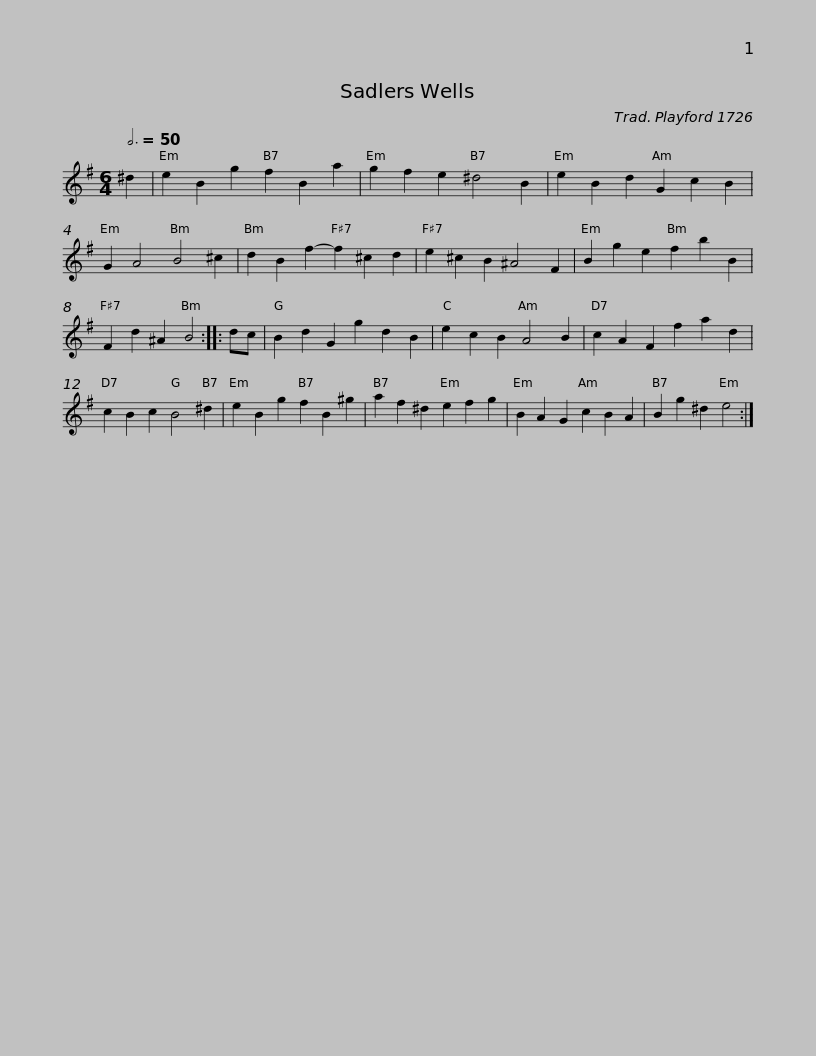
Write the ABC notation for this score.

X:1
L:1/8
Q:3/4=50
M:6/4
I:linebreak $
K:Emin
V:1 treble
V:1
 ^d2 | e2 B2 g2 f2 B2 a2 | g2 f2 e2 ^d4 B2 | e2 B2 d2 G2 c2 B2 | G2 A4 B4 ^c2 | %5
 d2 B2 f2- f2 ^c2 d2 | e2 ^c2 B2 ^A4 F2 |$ B2 g2 e2 f2 b2 B2 | F2 d2 ^A2 B4 :: dc | %10
 B2 d2 G2 g2 d2 B2 | e2 c2 B2 A4 B2 | c2 A2 F2 f2 a2 d2 | c2 B2 c2 B4 ^d2 |$ e2 B2 g2 f2 B2 ^g2 | %15
 a2 f2 ^d2 e2 f2 g2 | B2 A2 G2 c2 B2 A2 | B2 g2 ^d2 e4 :| %18
